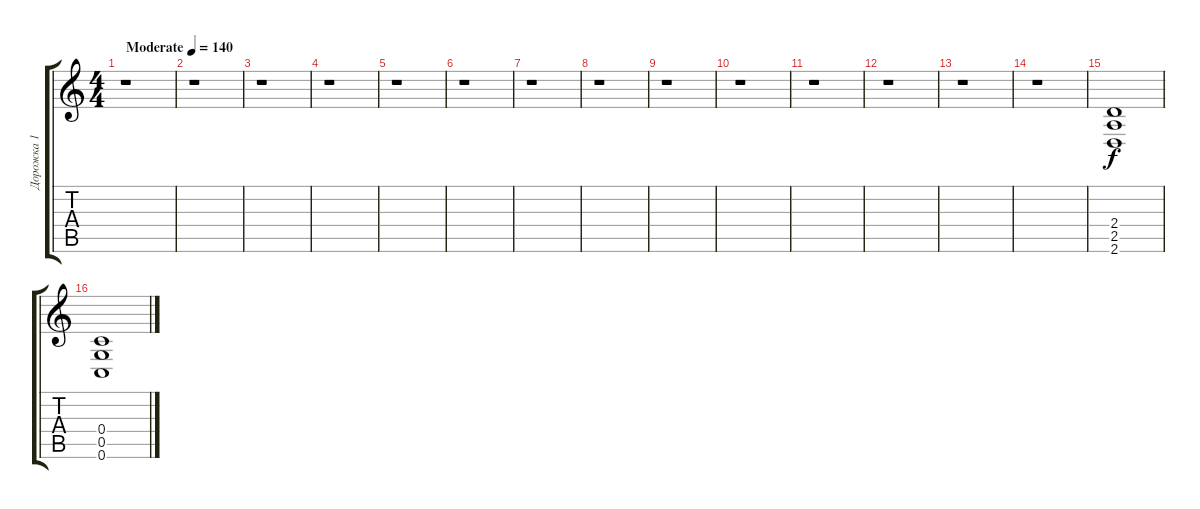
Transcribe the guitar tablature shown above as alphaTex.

\track ("Дорожка 1" "Дорожка 1") {instrument overdrivenguitar}
\staff {score tabs}
\tuning (D4 A3 F3 C3 G2 C2) {hide}
\ts (4 4)
\tempo (140 "Moderate")
\clef g2
\ks c
r.1{dy f instrument overdrivenguitar} |
r.1 |
r.1 |
r.1 |
r.1 |
r.1 |
r.1 |
r.1 |
r.1 |
r.1 |
r.1 |
r.1 |
r.1 |
r.1 |
(2.4 2.5 2.6).1 |
(0.4 0.5 0.6).1
